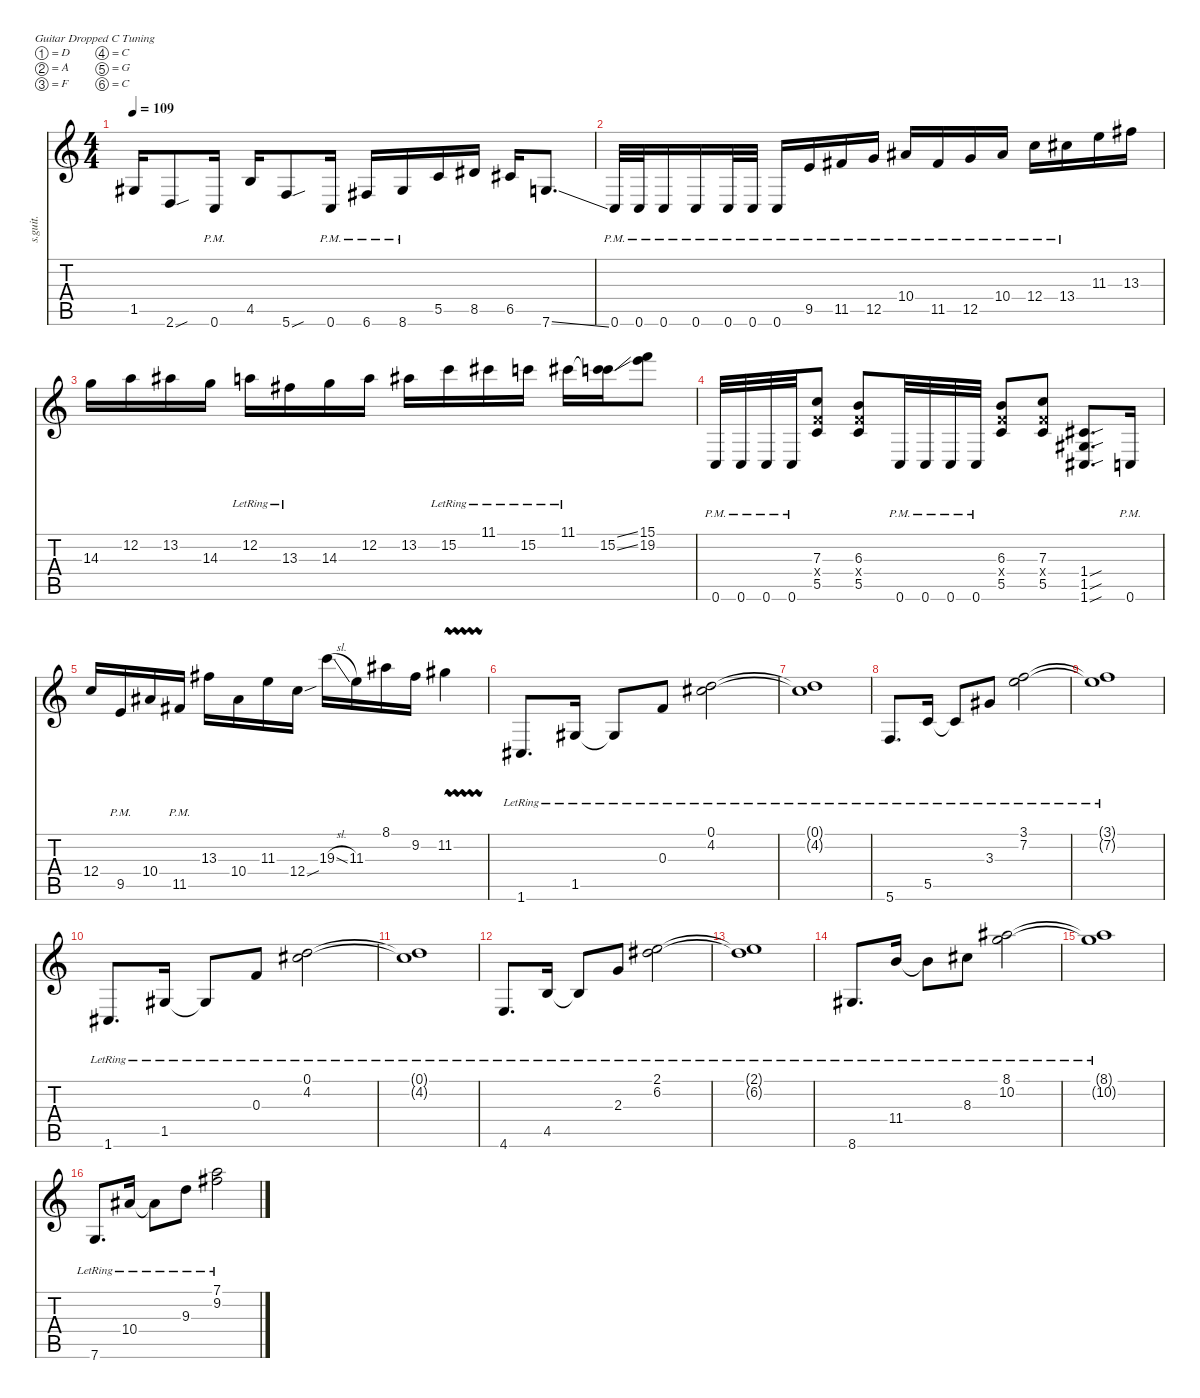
\defaultSystemsLayout 4
\hideDynamics
\bracketExtendMode nobrackets
\track ("Rhythm 1" "s.guit.") {instrument distortionguitar}
\staff {score tabs}
\tuning (D4 A3 F3 C3 G2 C2)
\ts (4 4)
\tempo 109
\clef g2
\ks c
1.5{acc #}.16{lyrics (0 "") lyrics (1 "") lyrics (2 "") lyrics (3 "") lyrics (4 "") dy mf} 2.6{sou}.8{lyrics (0 "") lyrics (1 "") lyrics (2 "") lyrics (3 "") lyrics (4 "")} 0.6{pm}.16{lyrics (0 "") lyrics (1 "") lyrics (2 "") lyrics (3 "") lyrics (4 "")} 4.5.16{lyrics (0 "") lyrics (1 "") lyrics (2 "") lyrics (3 "") lyrics (4 "")} 5.6{sou}.8{lyrics (0 "") lyrics (1 "") lyrics (2 "") lyrics (3 "") lyrics (4 "")} 0.6{pm}.16{lyrics (0 "") lyrics (1 "") lyrics (2 "") lyrics (3 "") lyrics (4 "")} 6.6{pm acc #}.16{lyrics (0 "") lyrics (1 "") lyrics (2 "") lyrics (3 "") lyrics (4 "")} 8.6{pm acc #}.16{lyrics (0 "") lyrics (1 "") lyrics (2 "") lyrics (3 "") lyrics (4 "")} 5.5.16{lyrics (0 "") lyrics (1 "") lyrics (2 "") lyrics (3 "") lyrics (4 "")} 8.5{acc #}.16{lyrics (0 "") lyrics (1 "") lyrics (2 "") lyrics (3 "") lyrics (4 "")} 6.5{acc #}.16{lyrics (0 "") lyrics (1 "") lyrics (2 "") lyrics (3 "") lyrics (4 "")} 7.6{ss}.8{d lyrics (0 "") lyrics (1 "") lyrics (2 "") lyrics (3 "") lyrics (4 "")} |
0.6{pm}.32{lyrics (0 "") lyrics (1 "") lyrics (2 "") lyrics (3 "") lyrics (4 "")} 0.6{pm}.32{lyrics (0 "") lyrics (1 "") lyrics (2 "") lyrics (3 "") lyrics (4 "")} 0.6{pm}.16{lyrics (0 "") lyrics (1 "") lyrics (2 "") lyrics (3 "") lyrics (4 "")} 0.6{pm}.16{lyrics (0 "") lyrics (1 "") lyrics (2 "") lyrics (3 "") lyrics (4 "")} 0.6{pm}.32{lyrics (0 "") lyrics (1 "") lyrics (2 "") lyrics (3 "") lyrics (4 "")} 0.6{pm}.32{lyrics (0 "") lyrics (1 "") lyrics (2 "") lyrics (3 "") lyrics (4 "")} 0.6{pm}.16{lyrics (0 "") lyrics (1 "") lyrics (2 "") lyrics (3 "") lyrics (4 "")} 9.5{pm}.16{lyrics (0 "") lyrics (1 "") lyrics (2 "") lyrics (3 "") lyrics (4 "")} 11.5{pm acc #}.16{lyrics (0 "") lyrics (1 "") lyrics (2 "") lyrics (3 "") lyrics (4 "")} 12.5{pm}.16{lyrics (0 "") lyrics (1 "") lyrics (2 "") lyrics (3 "") lyrics (4 "")} 10.4{pm acc #}.16{lyrics (0 "") lyrics (1 "") lyrics (2 "") lyrics (3 "") lyrics (4 "")} 11.5{pm acc #}.16{lyrics (0 "") lyrics (1 "") lyrics (2 "") lyrics (3 "") lyrics (4 "")} 12.5{pm}.16{lyrics (0 "") lyrics (1 "") lyrics (2 "") lyrics (3 "") lyrics (4 "")} 10.4{pm acc #}.16{lyrics (0 "") lyrics (1 "") lyrics (2 "") lyrics (3 "") lyrics (4 "")} 12.4{pm}.16{lyrics (0 "") lyrics (1 "") lyrics (2 "") lyrics (3 "") lyrics (4 "")} 13.4{pm acc #}.16{lyrics (0 "") lyrics (1 "") lyrics (2 "") lyrics (3 "") lyrics (4 "")} 11.3.16{lyrics (0 "") lyrics (1 "") lyrics (2 "") lyrics (3 "") lyrics (4 "")} 13.3{acc #}.16{lyrics (0 "") lyrics (1 "") lyrics (2 "") lyrics (3 "") lyrics (4 "")} |
14.3.16{lyrics (0 "") lyrics (1 "") lyrics (2 "") lyrics (3 "") lyrics (4 "")} 12.2.16{lyrics (0 "") lyrics (1 "") lyrics (2 "") lyrics (3 "") lyrics (4 "")} 13.2{acc #}.16{lyrics (0 "") lyrics (1 "") lyrics (2 "") lyrics (3 "") lyrics (4 "")} 14.3.16{lyrics (0 "") lyrics (1 "") lyrics (2 "") lyrics (3 "") lyrics (4 "")} 12.2{lr}.16{lyrics (0 "") lyrics (1 "") lyrics (2 "") lyrics (3 "") lyrics (4 "")} 13.3{lr acc #}.16{lyrics (0 "") lyrics (1 "") lyrics (2 "") lyrics (3 "") lyrics (4 "")} 14.3.16{lyrics (0 "") lyrics (1 "") lyrics (2 "") lyrics (3 "") lyrics (4 "")} 12.2.16{lyrics (0 "") lyrics (1 "") lyrics (2 "") lyrics (3 "") lyrics (4 "")} 13.2{acc #}.16{lyrics (0 "") lyrics (1 "") lyrics (2 "") lyrics (3 "") lyrics (4 "")} 15.2{lr}.16{lyrics (0 "") lyrics (1 "") lyrics (2 "") lyrics (3 "") lyrics (4 "")} 11.1{lr acc #}.16{lyrics (0 "") lyrics (1 "") lyrics (2 "") lyrics (3 "") lyrics (4 "")} 15.2{lr}.16{lyrics (0 "") lyrics (1 "") lyrics (2 "") lyrics (3 "") lyrics (4 "")} 11.1{lr acc #}.16{lyrics (0 "") lyrics (1 "") lyrics (2 "") lyrics (3 "") lyrics (4 "")} (11.1{ss t acc #} 15.2{ss}).16{lyrics (0 "") lyrics (1 "") lyrics (2 "") lyrics (3 "") lyrics (4 "")} (15.1 19.2).8{lyrics (0 "") lyrics (1 "") lyrics (2 "") lyrics (3 "") lyrics (4 "")} |
0.6{pm}.32{lyrics (0 "") lyrics (1 "") lyrics (2 "") lyrics (3 "") lyrics (4 "")} 0.6{pm}.32{lyrics (0 "") lyrics (1 "") lyrics (2 "") lyrics (3 "") lyrics (4 "")} 0.6{pm}.32{lyrics (0 "") lyrics (1 "") lyrics (2 "") lyrics (3 "") lyrics (4 "")} 0.6{pm}.32{lyrics (0 "") lyrics (1 "") lyrics (2 "") lyrics (3 "") lyrics (4 "")} (7.3 5.5 5.4{x}).8{lyrics (0 "") lyrics (1 "") lyrics (2 "") lyrics (3 "") lyrics (4 "")} (6.3 5.5 5.4{x}).8{lyrics (0 "") lyrics (1 "") lyrics (2 "") lyrics (3 "") lyrics (4 "")} 0.6{pm}.32{lyrics (0 "") lyrics (1 "") lyrics (2 "") lyrics (3 "") lyrics (4 "")} 0.6{pm}.32{lyrics (0 "") lyrics (1 "") lyrics (2 "") lyrics (3 "") lyrics (4 "")} 0.6{pm}.32{lyrics (0 "") lyrics (1 "") lyrics (2 "") lyrics (3 "") lyrics (4 "")} 0.6{pm}.32{lyrics (0 "") lyrics (1 "") lyrics (2 "") lyrics (3 "") lyrics (4 "")} (6.3 5.5 5.4{x}).8{lyrics (0 "") lyrics (1 "") lyrics (2 "") lyrics (3 "") lyrics (4 "")} (7.3 5.5 5.4{x}).8{lyrics (0 "") lyrics (1 "") lyrics (2 "") lyrics (3 "") lyrics (4 "")} (1.4{sou acc #} 1.5{sou acc #} 1.6{sou acc #}).8{d lyrics (0 "") lyrics (1 "") lyrics (2 "") lyrics (3 "") lyrics (4 "")} 0.6{pm}.16{lyrics (0 "") lyrics (1 "") lyrics (2 "") lyrics (3 "") lyrics (4 "")} |
12.4.16{lyrics (0 "") lyrics (1 "") lyrics (2 "") lyrics (3 "") lyrics (4 "")} 9.5{pm}.16{lyrics (0 "") lyrics (1 "") lyrics (2 "") lyrics (3 "") lyrics (4 "")} 10.4{acc #}.16{lyrics (0 "") lyrics (1 "") lyrics (2 "") lyrics (3 "") lyrics (4 "")} 11.5{pm acc #}.16{lyrics (0 "") lyrics (1 "") lyrics (2 "") lyrics (3 "") lyrics (4 "")} 13.3{acc #}.16{lyrics (0 "") lyrics (1 "") lyrics (2 "") lyrics (3 "") lyrics (4 "")} 10.4{acc #}.16{lyrics (0 "") lyrics (1 "") lyrics (2 "") lyrics (3 "") lyrics (4 "")} 11.3.16{lyrics (0 "") lyrics (1 "") lyrics (2 "") lyrics (3 "") lyrics (4 "")} 12.4{sou}.16{lyrics (0 "") lyrics (1 "") lyrics (2 "") lyrics (3 "") lyrics (4 "")} 19.3{sl}.16{lyrics (0 "") lyrics (1 "") lyrics (2 "") lyrics (3 "") lyrics (4 "")} 11.3.16{lyrics (0 "") lyrics (1 "") lyrics (2 "") lyrics (3 "") lyrics (4 "")} 8.1{acc #}.16{lyrics (0 "") lyrics (1 "") lyrics (2 "") lyrics (3 "") lyrics (4 "")} 9.2{acc #}.16{lyrics (0 "") lyrics (1 "") lyrics (2 "") lyrics (3 "") lyrics (4 "")} 11.2{vw acc #}.4{lyrics (0 "") lyrics (1 "") lyrics (2 "") lyrics (3 "") lyrics (4 "")} |
1.6{lr acc #}.8{d lyrics (0 "") lyrics (1 "") lyrics (2 "") lyrics (3 "") lyrics (4 "") dy ppp} 1.5{lr acc #}.16{lyrics (0 "") lyrics (1 "") lyrics (2 "") lyrics (3 "") lyrics (4 "")} 1.5{lr t acc #}.8{lyrics (0 "") lyrics (1 "") lyrics (2 "") lyrics (3 "") lyrics (4 "")} 0.3{lr}.8{lyrics (0 "") lyrics (1 "") lyrics (2 "") lyrics (3 "") lyrics (4 "")} (0.1{lr} 4.2{lr acc #}).2{lyrics (0 "") lyrics (1 "") lyrics (2 "") lyrics (3 "") lyrics (4 "")} |
(0.1{lr t} 4.2{lr t acc #}).1{lyrics (0 "") lyrics (1 "") lyrics (2 "") lyrics (3 "") lyrics (4 "")} |
5.6{lr}.8{d lyrics (0 "") lyrics (1 "") lyrics (2 "") lyrics (3 "") lyrics (4 "")} 5.5{lr}.16{lyrics (0 "") lyrics (1 "") lyrics (2 "") lyrics (3 "") lyrics (4 "")} 5.5{lr t}.8{lyrics (0 "") lyrics (1 "") lyrics (2 "") lyrics (3 "") lyrics (4 "")} 3.3{lr acc #}.8{lyrics (0 "") lyrics (1 "") lyrics (2 "") lyrics (3 "") lyrics (4 "")} (3.1{lr} 7.2{lr}).2{lyrics (0 "") lyrics (1 "") lyrics (2 "") lyrics (3 "") lyrics (4 "")} |
(3.1{lr t} 7.2{lr t}).1{lyrics (0 "") lyrics (1 "") lyrics (2 "") lyrics (3 "") lyrics (4 "")} |
1.6{lr acc #}.8{d lyrics (0 "") lyrics (1 "") lyrics (2 "") lyrics (3 "") lyrics (4 "")} 1.5{lr acc #}.16{lyrics (0 "") lyrics (1 "") lyrics (2 "") lyrics (3 "") lyrics (4 "")} 1.5{lr t acc #}.8{lyrics (0 "") lyrics (1 "") lyrics (2 "") lyrics (3 "") lyrics (4 "")} 0.3{lr}.8{lyrics (0 "") lyrics (1 "") lyrics (2 "") lyrics (3 "") lyrics (4 "")} (0.1{lr} 4.2{lr acc #}).2{lyrics (0 "") lyrics (1 "") lyrics (2 "") lyrics (3 "") lyrics (4 "")} |
(0.1{lr t} 4.2{lr t acc #}).1{lyrics (0 "") lyrics (1 "") lyrics (2 "") lyrics (3 "") lyrics (4 "")} |
4.6{lr}.8{d lyrics (0 "") lyrics (1 "") lyrics (2 "") lyrics (3 "") lyrics (4 "")} 4.5{lr}.16{lyrics (0 "") lyrics (1 "") lyrics (2 "") lyrics (3 "") lyrics (4 "")} 4.5{lr t}.8{lyrics (0 "") lyrics (1 "") lyrics (2 "") lyrics (3 "") lyrics (4 "")} 2.3{lr}.8{lyrics (0 "") lyrics (1 "") lyrics (2 "") lyrics (3 "") lyrics (4 "")} (2.1{lr} 6.2{lr acc #}).2{lyrics (0 "") lyrics (1 "") lyrics (2 "") lyrics (3 "") lyrics (4 "")} |
(2.1{lr t} 6.2{lr t acc #}).1{lyrics (0 "") lyrics (1 "") lyrics (2 "") lyrics (3 "") lyrics (4 "")} |
8.6{lr acc #}.8{d lyrics (0 "") lyrics (1 "") lyrics (2 "") lyrics (3 "") lyrics (4 "")} 11.4{lr}.16{lyrics (0 "") lyrics (1 "") lyrics (2 "") lyrics (3 "") lyrics (4 "")} 11.4{lr t}.8{lyrics (0 "") lyrics (1 "") lyrics (2 "") lyrics (3 "") lyrics (4 "")} 8.3{lr acc #}.8{lyrics (0 "") lyrics (1 "") lyrics (2 "") lyrics (3 "") lyrics (4 "")} (8.1{lr acc #} 10.2{lr}).2{lyrics (0 "") lyrics (1 "") lyrics (2 "") lyrics (3 "") lyrics (4 "")} |
(8.1{lr t acc #} 10.2{lr t}).1{lyrics (0 "") lyrics (1 "") lyrics (2 "") lyrics (3 "") lyrics (4 "")} |
7.6{lr}.8{d lyrics (0 "") lyrics (1 "") lyrics (2 "") lyrics (3 "") lyrics (4 "")} 10.4{lr acc #}.16{lyrics (0 "") lyrics (1 "") lyrics (2 "") lyrics (3 "") lyrics (4 "")} 10.4{lr t acc #}.8{lyrics (0 "") lyrics (1 "") lyrics (2 "") lyrics (3 "") lyrics (4 "")} 9.3{lr}.8{lyrics (0 "") lyrics (1 "") lyrics (2 "") lyrics (3 "") lyrics (4 "")} (7.1{lr} 9.2{lr acc #}).2{lyrics (0 "") lyrics (1 "") lyrics (2 "") lyrics (3 "") lyrics (4 "")}
